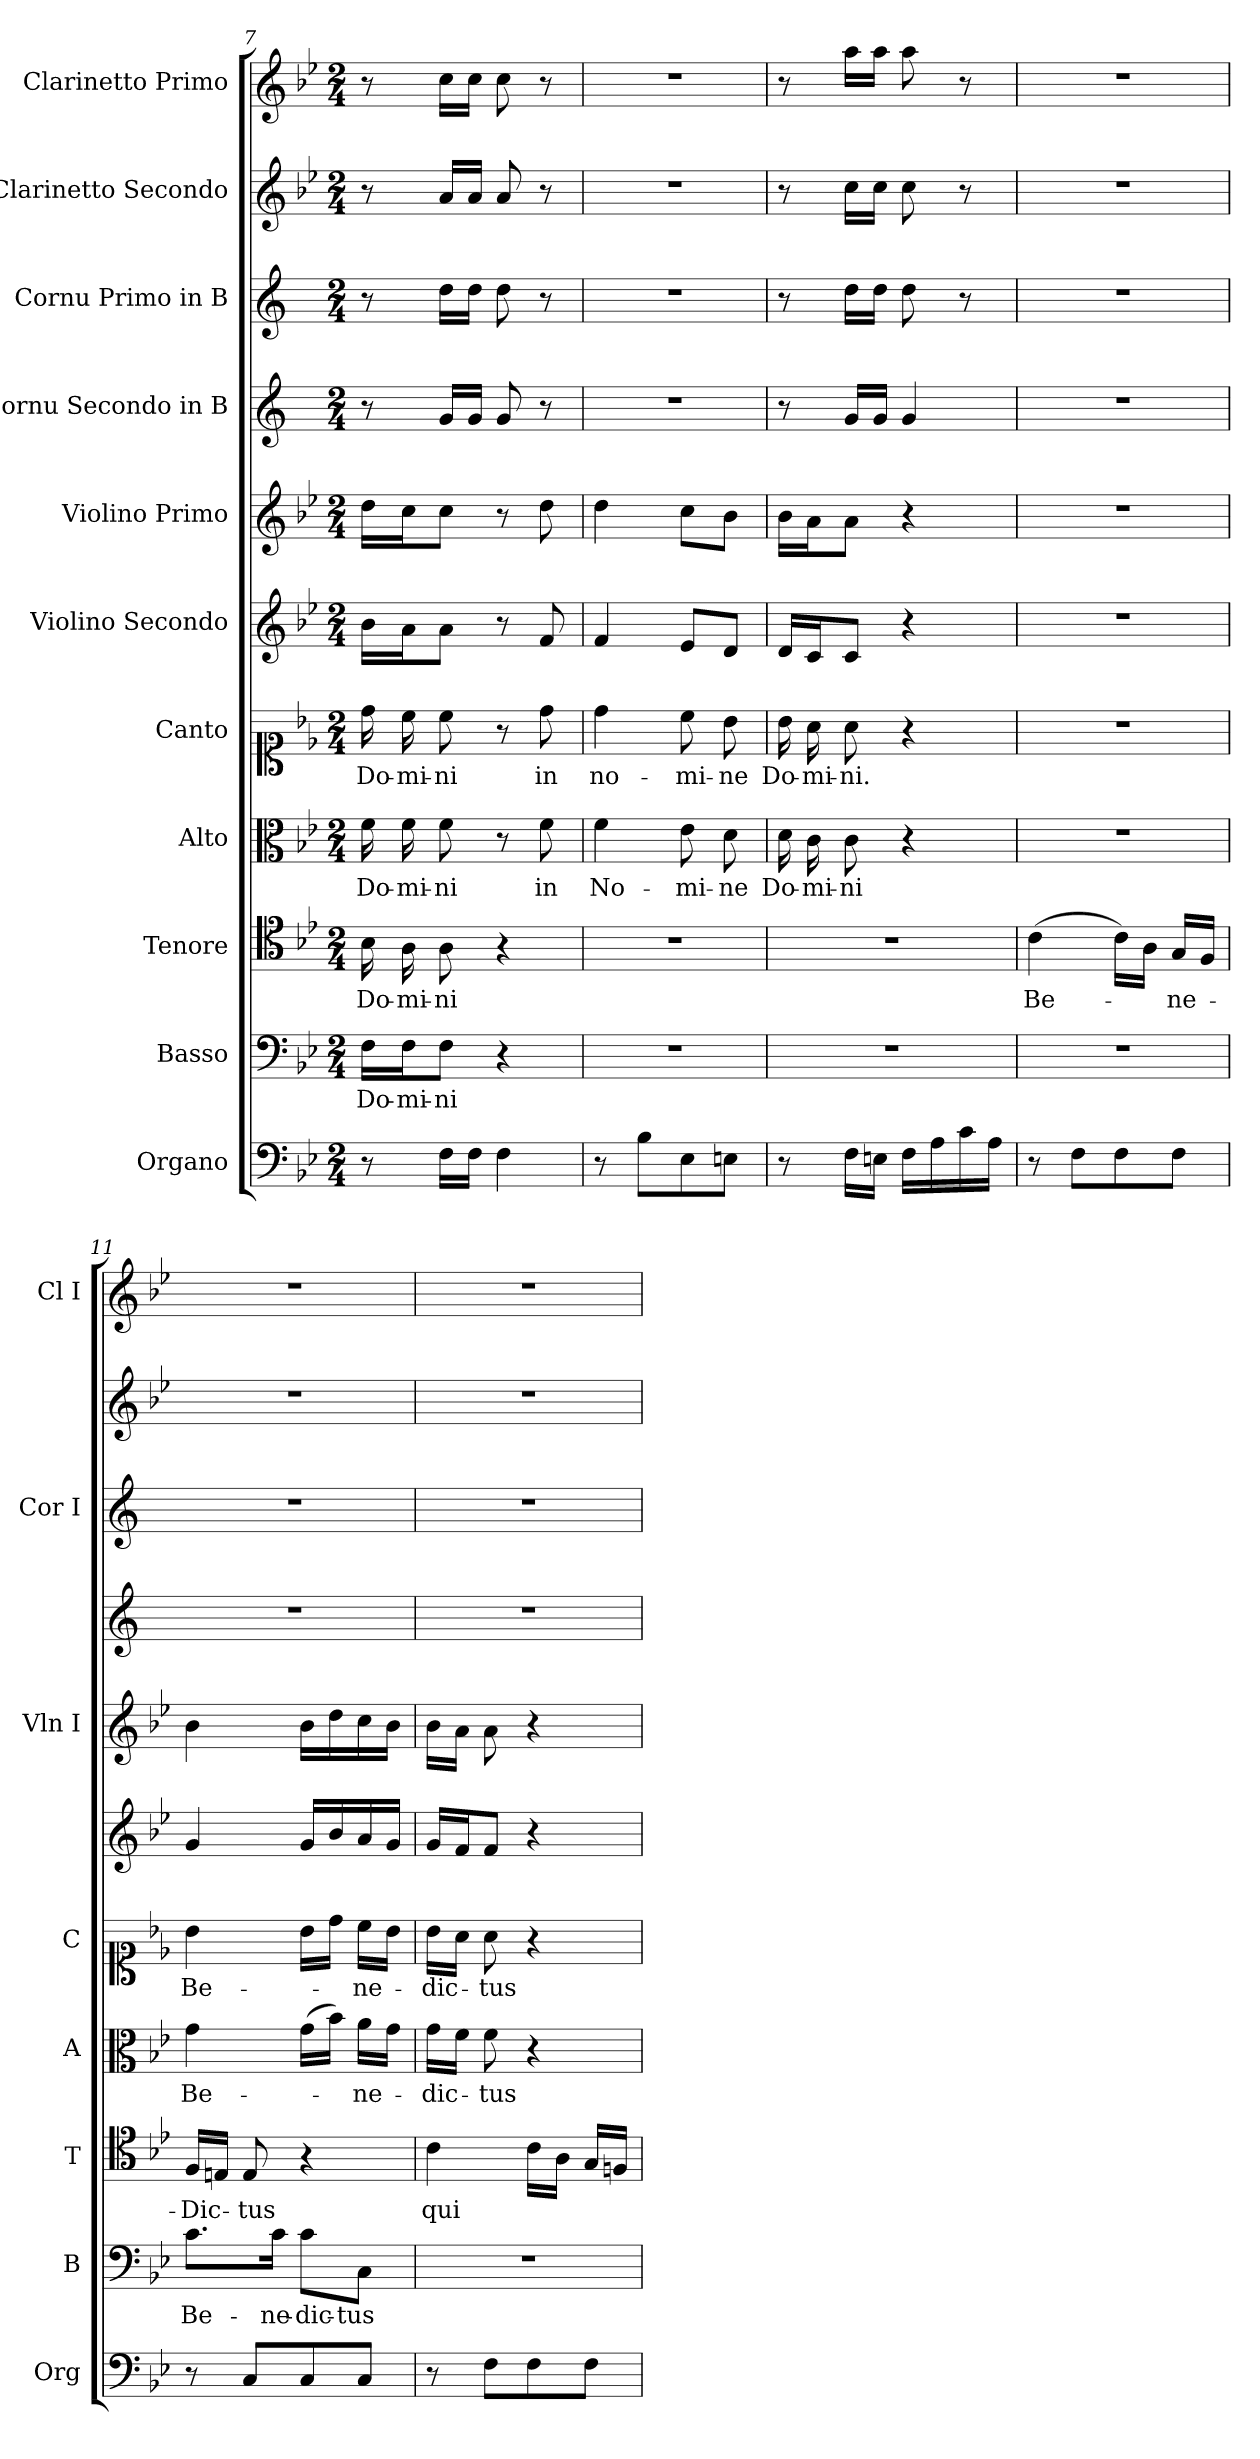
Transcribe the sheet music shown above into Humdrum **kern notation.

**kern	**kern	**text	**kern	**text	**kern	**text	**kern	**text	**kern	**kern	**kern	**kern	**kern	**kern
*part11	*part10	*part10	*part9	*part9	*part8	*part8	*part7	*part7	*part6	*part5	*part4	*part3	*part2	*part1
*staff11	*staff10	*staff10	*staff9	*staff9	*staff8	*staff8	*staff7	*staff7	*staff6	*staff5	*staff4	*staff3	*staff2	*staff1
*I"Organo	*I"Basso	*	*I"Tenore	*	*I"Alto	*	*I"Canto	*	*I"Violino Secondo	*I"Violino Primo	*I"Cornu Secondo in B	*I"Cornu Primo in B	*I"Clarinetto Secondo	*I"Clarinetto Primo
*I'Org	*I'B	*	*I'T	*	*I'A	*	*I'C	*	*	*I'Vln I	*	*I'Cor I	*	*I'Cl I
*clefF4	*clefF4	*	*clefC4	*	*clefC3	*	*clefC1	*	*clefG2	*clefG2	*clefG2	*clefG2	*clefG2	*clefG2
*	*	*	*	*	*	*	*	*	*	*	*ITrd1c2	*ITrd1c2	*	*
*k[b-e-]	*k[b-e-]	*	*k[b-e-]	*	*k[b-e-]	*	*k[b-e-]	*	*k[b-e-]	*k[b-e-]	*k[b-e-]	*k[b-e-]	*k[b-e-]	*k[b-e-]
*B-:	*B-:	*	*B-:	*	*B-:	*	*B-:	*	*B-:	*B-:	*	*	*B-:	*B-:
*M2/4	*M2/4	*	*M2/4	*	*M2/4	*	*M2/4	*	*M2/4	*M2/4	*M2/4	*M2/4	*M2/4	*M2/4
=7	=7	=7	=7	=7	=7	=7	=7	=7	=7	=7	=7	=7	=7	=7
8r	16F\LL	Do-	16B-	Do-	16f	Do-	16dd	Do-	16b-\LL	16ddLL	8r	8r	8r	8r
.	16F\J	-mi-	16A	-mi-	16f	-mi-	16cc	-mi-	16aJ	16ccJ	.	.	.	.
16FLL	8F\J	-ni	8A	-ni	8f	-ni	8cc	-ni	8aJ	8ccJ	16fLL	16ccLL	16aLL	16ccLL
16FJJ	.	.	.	.	.	.	.	.	.	.	16fJJ	16ccJJ	16aJJ	16ccJJ
4F	4r	.	4r	.	8r	.	8r	.	8r	8r	8f	8cc	8a	8cc
.	.	.	.	.	8f	in	8dd	in	8f	8dd	8r	8r	8r	8r
=8	=8	=8	=8	=8	=8	=8	=8	=8	=8	=8	=8	=8	=8	=8
8r	2r	.	2r	.	4f	No-	4dd	no-	4f	4dd	2r	2r	2r	2r
8B-L	.	.	.	.	.	.	.	.	.	.	.	.	.	.
8E-	.	.	.	.	8e-	-mi-	8cc	-mi-	8e-L	8ccL	.	.	.	.
8EnJ	.	.	.	.	8d	-ne	8b-	-ne	8dJ	8b-J	.	.	.	.
=9	=9	=9	=9	=9	=9	=9	=9	=9	=9	=9	=9	=9	=9	=9
8r	2r	.	2r	.	16d	Do-	16b-	Do-	16dLL	16b-\LL	8r	8r	8r	8r
.	.	.	.	.	16c	-mi-	16a	-mi-	16cJ	16aJ	.	.	.	.
16FLL	.	.	.	.	8c	-ni	8a	-ni.	8cJ	8aJ	16fLL	16ccLL	16ccLL	16aaLL
16EnJJ	.	.	.	.	.	.	.	.	.	.	16fJJ	16ccJJ	16ccJJ	16aaJJ
16FLL	.	.	.	.	4r	.	4r	.	4r	4r	4f	8cc	8cc	8aa
16A	.	.	.	.	.	.	.	.	.	.	.	.	.	.
16c	.	.	.	.	.	.	.	.	.	.	.	8r	8r	8r
16AJJ	.	.	.	.	.	.	.	.	.	.	.	.	.	.
=10	=10	=10	=10	=10	=10	=10	=10	=10	=10	=10	=10	=10	=10	=10
8r	2r	.	(>4c	Be-	2r	.	2r	.	2r	2r	2r	2r	2r	2r
8FL	.	.	.	.	.	.	.	.	.	.	.	.	.	.
8F	.	.	16cLL)	.	.	.	.	.	.	.	.	.	.	.
.	.	.	16AJJ	.	.	.	.	.	.	.	.	.	.	.
8FJ	.	.	16GLL	-ne-	.	.	.	.	.	.	.	.	.	.
.	.	.	16FJJ	.	.	.	.	.	.	.	.	.	.	.
=11	=11	=11	=11	=11	=11	=11	=11	=11	=11	=11	=11	=11	=11	=11
8r	8.c\L	Be-	16FLL	-Dic-	4g	Be-	4b-	Be-	4g	4b-	2r	2r	2r	2r
.	.	.	16EnJJ	.	.	.	.	.	.	.	.	.	.	.
8CL	.	.	8E	-tus	.	.	.	.	.	.	.	.	.	.
.	16c\Jk	-ne-	.	.	.	.	.	.	.	.	.	.	.	.
8C	8c\L	-dic-	4r	.	(>16gLL	.	16b-LL	.	16gLL	16b-LL	.	.	.	.
.	.	.	.	.	16b-JJ)	.	16ddJJ	.	16b-	16dd	.	.	.	.
8CJ	8C\J	-tus	.	.	16aLL	-ne-	16ccLL	-ne-	16a	16cc	.	.	.	.
.	.	.	.	.	16gJJ	.	16b-JJ	.	16gJJ	16b-JJ	.	.	.	.
=12	=12	=12	=12	=12	=12	=12	=12	=12	=12	=12	=12	=12	=12	=12
8r	2r	.	4c	qui	16gLL	-dic-	16b-LL	-dic-	16gLL	16b-\LL	2r	2r	2r	2r
.	.	.	.	.	16fJJ	.	16aJJ	.	16fJ	16aJJ	.	.	.	.
8FL	.	.	.	.	8f	-tus	8a	-tus	8fJ	8a\	.	.	.	.
8F	.	.	16cLL	.	4r	.	4r	.	4r	4r	.	.	.	.
.	.	.	16AJJ	.	.	.	.	.	.	.	.	.	.	.
8FJ	.	.	16GLL	.	.	.	.	.	.	.	.	.	.	.
.	.	.	16FnJJ	.	.	.	.	.	.	.	.	.	.	.
=	=	=	=	=	=	=	=	=	=	=	=	=	=	=
*-	*-	*-	*-	*-	*-	*-	*-	*-	*-	*-	*-	*-	*-	*-
